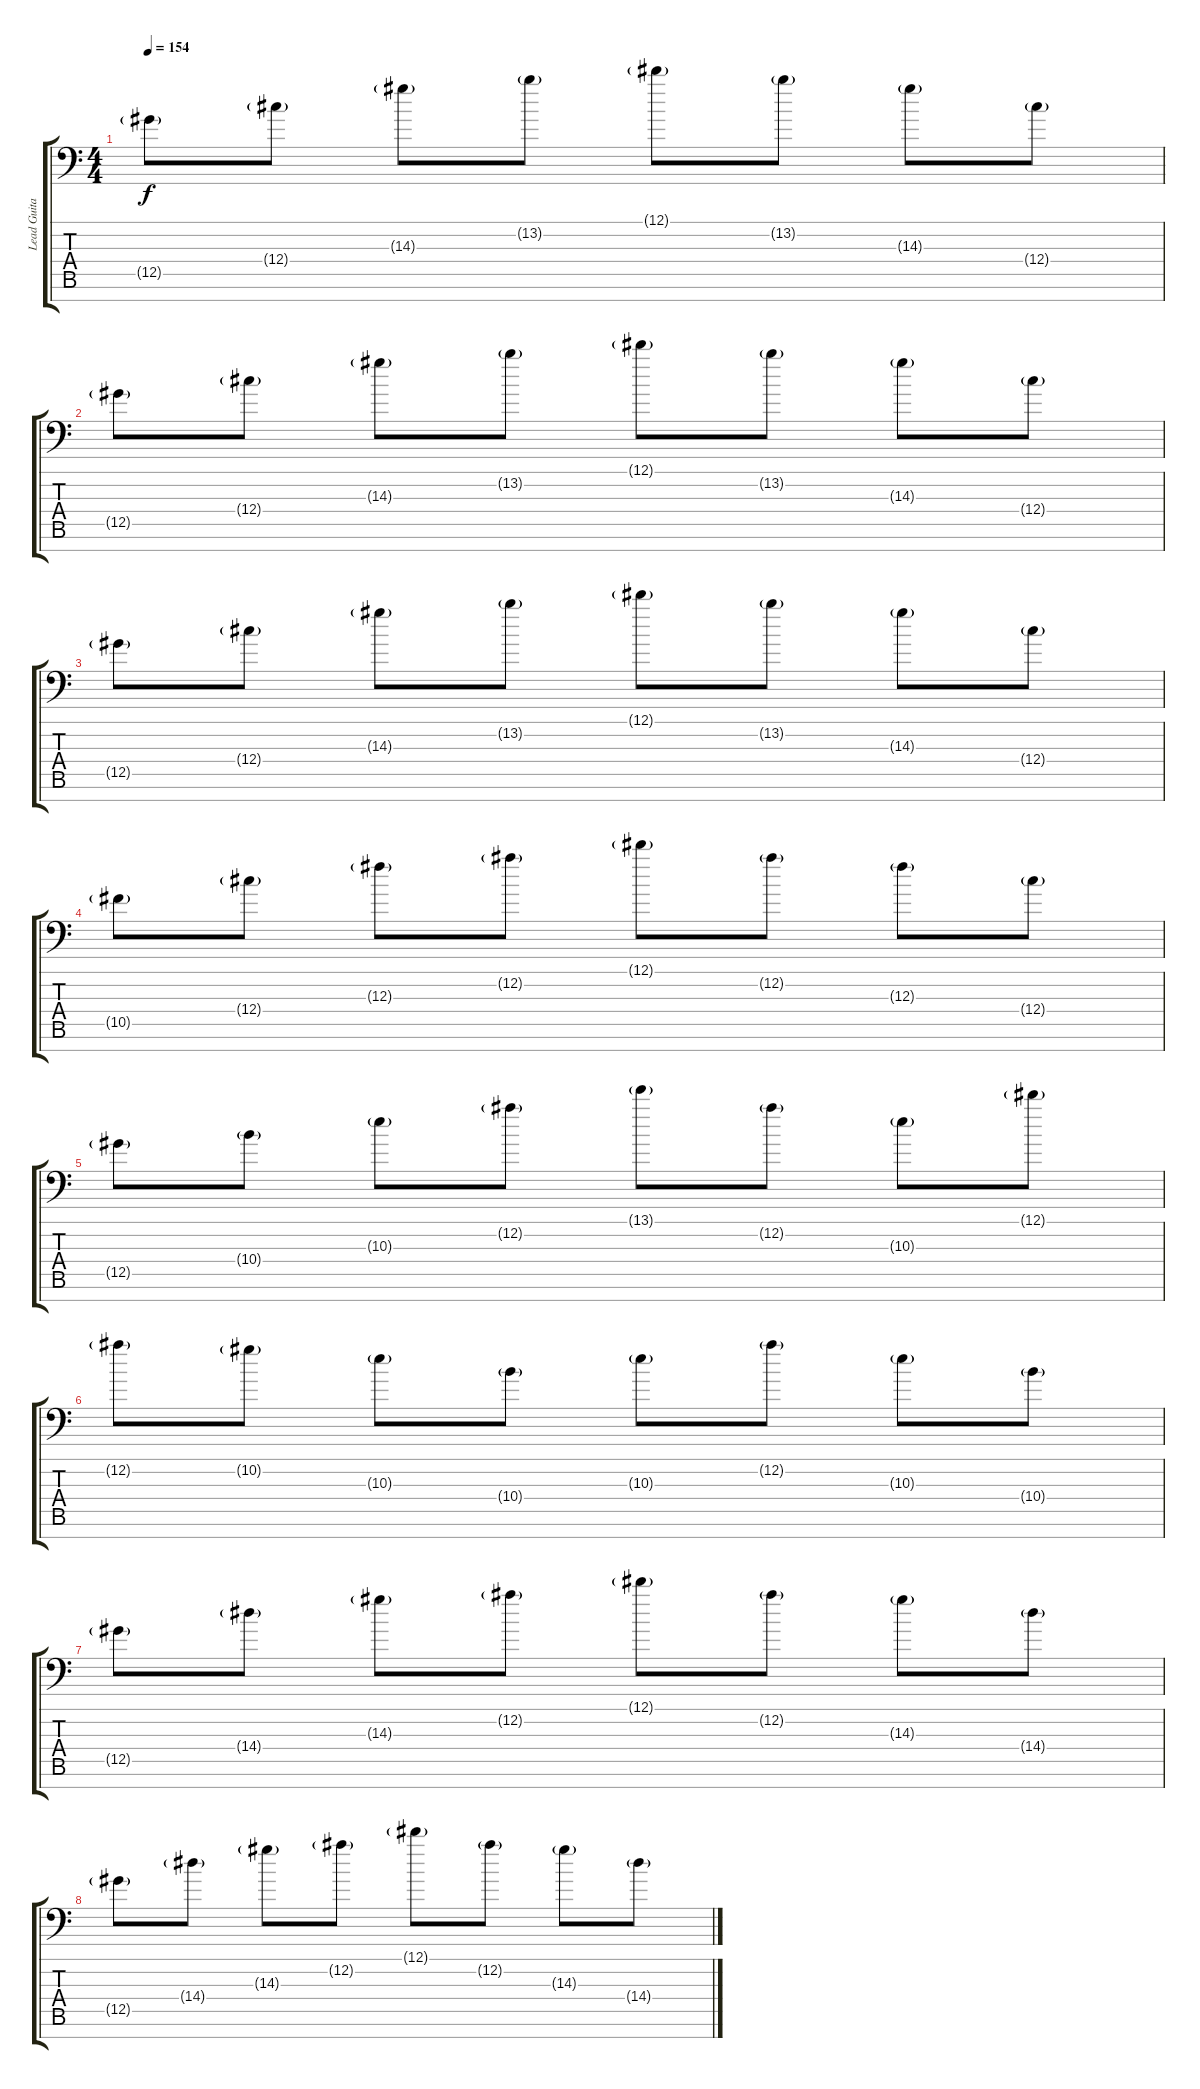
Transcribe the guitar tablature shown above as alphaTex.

\track ("Lead Guitar" "Lead Guita") {instrument distortionguitar}
\staff {score tabs}
\tuning (Eb4 Bb3 Gb3 Db3 Ab2 Eb2 Ab1) {hide}
\ts (4 4)
\tempo 154
\clef f4
\ks c
12.5{g}.8{dy f} 12.4{g}.8 14.3{g}.8 13.2{g}.8 12.1{g}.8 13.2{g}.8 14.3{g}.8 12.4{g}.8 |
12.5{g}.8 12.4{g}.8 14.3{g}.8 13.2{g}.8 12.1{g}.8 13.2{g}.8 14.3{g}.8 12.4{g}.8 |
12.5{g}.8 12.4{g}.8 14.3{g}.8 13.2{g}.8 12.1{g}.8 13.2{g}.8 14.3{g}.8 12.4{g}.8 |
10.5{g}.8 12.4{g}.8 12.3{g}.8 12.2{g}.8 12.1{g}.8 12.2{g}.8 12.3{g}.8 12.4{g}.8 |
12.5{g}.8 10.4{g}.8 10.3{g}.8 12.2{g}.8 13.1{g}.8 12.2{g}.8 10.3{g}.8 12.1{g}.8 |
12.2{g}.8 10.2{g}.8 10.3{g}.8 10.4{g}.8 10.3{g}.8 12.2{g}.8 10.3{g}.8 10.4{g}.8 |
12.5{g}.8 14.4{g}.8 14.3{g}.8 12.2{g}.8 12.1{g}.8 12.2{g}.8 14.3{g}.8 14.4{g}.8 |
12.5{g}.8 14.4{g}.8 14.3{g}.8 12.2{g}.8 12.1{g}.8 12.2{g}.8 14.3{g}.8 14.4{g}.8
